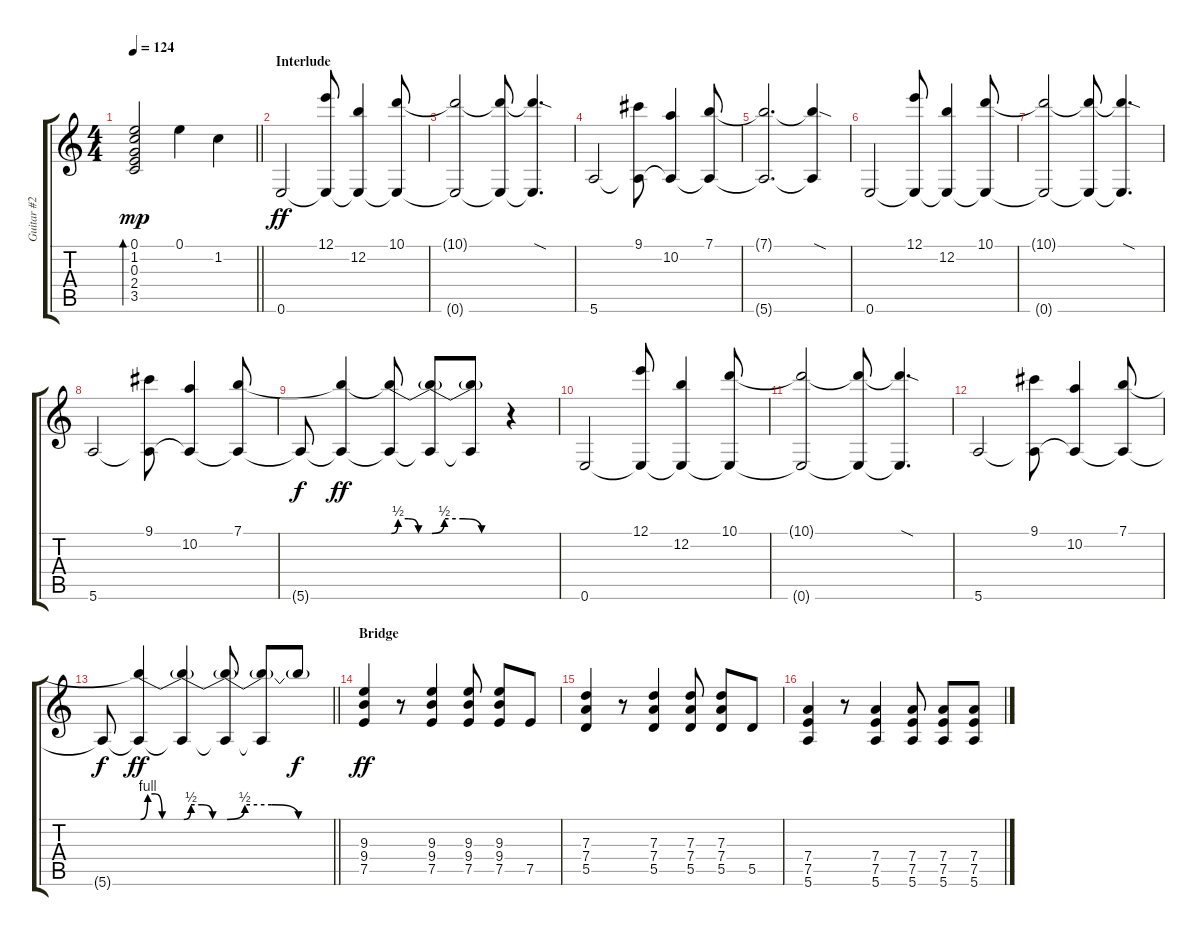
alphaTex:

\track ("Guitar #2" "Guitar #2") {instrument distortionguitar}
\staff {score tabs}
\tuning (E4 B3 G3 D3 A2 E2) {hide}
\ts (4 4)
\tempo 124
\clef g2
\barLineRight lightlight
\ks c
(0.1 1.2 0.3 2.4 3.5).2{bd 30 dy mp} 0.1.4 1.2.4 |
\section ("" "Interlude")
0.6.2{dy ff} (12.1 0.6{t}).8 (12.2 0.6{t}).4 (10.1 0.6{t}).8 |
(10.1{t} 0.6{t}).2 (10.1{t} 0.6{t}).8 (10.1{sod t} 0.6{t}).4{d} |
5.6.2 (9.1 5.6{t}).8 (10.2 5.6{t}).4 (7.1 5.6{t}).8 |
(7.1{t} 5.6{t}).2{d} (7.1{sod t} 5.6{t}).4 |
0.6.2 (12.1 0.6{t}).8 (12.2 0.6{t}).4 (10.1 0.6{t}).8 |
(10.1{t} 0.6{t}).2 (10.1{t} 0.6{t}).8 (10.1{sod t} 0.6{t}).4{d} |
5.6.2 (9.1 5.6{t}).8 (10.2 5.6{t}).4 (7.1 5.6{t}).8 |
5.6{t}.8{dy f} (7.1{t} 5.6{t}).4{dy ff} (7.1{be (custom 0 0 10 2 25 2 40 0 60 0) t} 5.6{t}).8 (7.1{be (custom 0 0 10 2 25 2 40 0 60 0) t} 5.6{t}).8 (7.1{t} 5.6{t}).8 r.4 |
0.6.2 (12.1 0.6{t}).8 (12.2 0.6{t}).4 (10.1 0.6{t}).8 |
(10.1{t} 0.6{t}).2 (10.1{t} 0.6{t}).8 (10.1{sod t} 0.6{t}).4{d} |
5.6.2 (9.1 5.6{t}).8 (10.2 5.6{t}).4 (7.1 5.6{t}).8 |
\barLineRight lightlight
5.6{t}.8{dy f} (7.1{be (custom 0 0 10 4 20 4 30 0 60 0) t} 5.6{t}).4{dy ff} (7.1{be (custom 0 0 10 2 25 2 40 0 60 0) t} 5.6{t}).4 (7.1{be (custom 0 0 10 2 25 2 40 0 60 0) t} 5.6{t}).8 (7.1{t} 5.6{t}).8 7.1{t}.8{dy f} |
\section ("" "Bridge")
(9.3 9.4 7.5).4{dy ff} r.8 (9.3 9.4 7.5).4 (9.3 9.4 7.5).8 (9.3 9.4 7.5).8 7.5.8 |
(7.3 7.4 5.5).4 r.8 (7.3 7.4 5.5).4 (7.3 7.4 5.5).8 (7.3 7.4 5.5).8 5.5.8 |
(7.4 7.5 5.6).4 r.8 (7.4 7.5 5.6).4 (7.4 7.5 5.6).8 (7.4 7.5 5.6).8 (7.4 7.5 5.6).8
